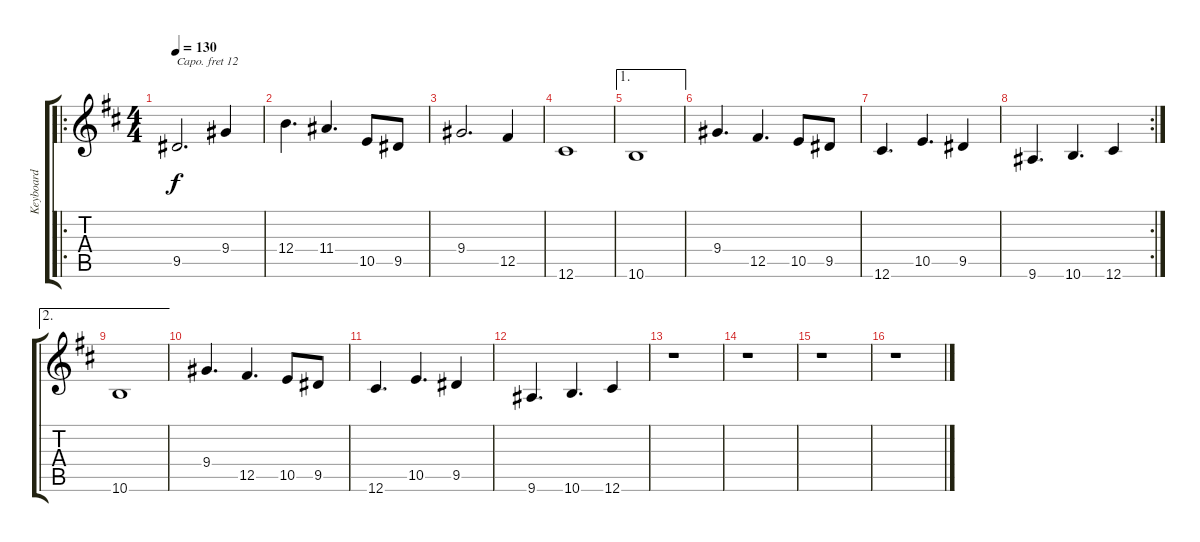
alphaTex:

\track ("Keyboard" "Keyboard") {instrument stringensemble1}
\staff {score tabs}
\capo 12
\tuning (Db4 Ab3 E3 B2 Gb2 Db2) {hide}
\ro
\ts (4 4)
\tempo 130
\clef g2
\ks d
9.5.2{d dy f instrument stringensemble1} 9.4.4 |
12.4.4{d} 11.4.4{d} 10.5.8 9.5.8 |
9.4.2{d} 12.5.4 |
12.6.1 |
\ae 1
10.6.1 |
9.4.4{d} 12.5.4{d} 10.5.8 9.5.8 |
12.6.4{d} 10.5.4{d} 9.5.4 |
\rc 2
9.6.4{d} 10.6.4{d} 12.6.4 |
\ae 2
10.6.1 |
9.4.4{d} 12.5.4{d} 10.5.8 9.5.8 |
12.6.4{d} 10.5.4{d} 9.5.4 |
9.6.4{d} 10.6.4{d} 12.6.4 |
r.1 |
r.1 |
r.1 |
r.1
